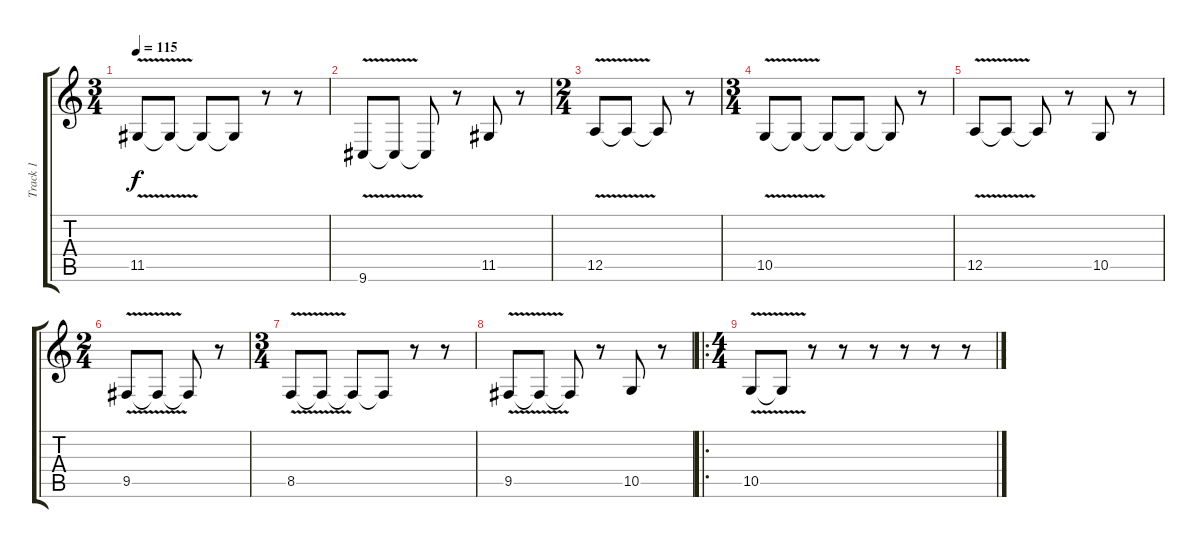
\track ("Track 1" "Track 1") {instrument tenorsax}
\staff {score tabs}
\tuning (E4 B3 G3 D3 A2 E2) {hide}
\ts (3 4)
\tempo 115
\clef g2
\ks c
11.5{v}.8{dy f} 11.5{t}.8 11.5{t}.8 11.5{t}.8 r.8 r.8 |
9.6{v}.8 9.6{t}.8 9.6{t}.8 r.8 11.5.8 r.8 |
\ts (2 4)
12.5{v}.8 12.5{t}.8 12.5{t}.8 r.8 |
\ts (3 4)
10.5{v}.8 10.5{t}.8 10.5{t}.8 10.5{t}.8 10.5{t}.8 r.8 |
12.5{v}.8 12.5{t}.8 12.5{t}.8 r.8 10.5.8 r.8 |
\ts (2 4)
9.5{v}.8 9.5{t}.8 9.5{t}.8 r.8 |
\ts (3 4)
8.5{v}.8 8.5{t}.8 8.5{t}.8 8.5{t}.8 r.8 r.8 |
9.5{v}.8 9.5{t}.8 9.5{t}.8 r.8 10.5.8 r.8 |
\ro
\ts (4 4)
10.5{v}.8 10.5{t}.8 r.8 r.8 r.8 r.8 r.8 r.8
